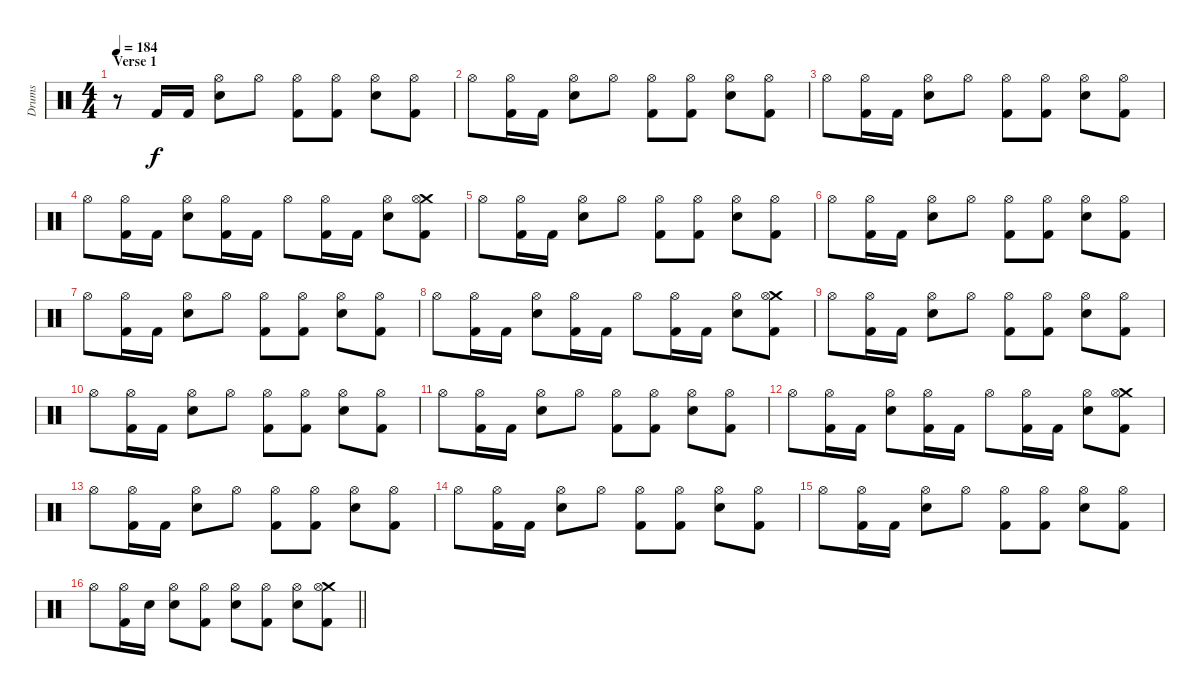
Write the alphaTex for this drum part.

\track ("Drums" "Drums") {instrument percussion}
\staff {score}
\articulation defaults
\ts (4 4)
\section ("" "Verse 1")
\tempo 184
\clef neutral
\ks c
r.8{dy f} "Kick (hit) 2".16 "Kick (hit) 2".16 ("Hi-Hat (open)" "Electric Snare (hit)").8 "Hi-Hat (open)".8 ("Hi-Hat (open)" "Kick (hit) 2").8 ("Hi-Hat (open)" "Kick (hit) 2").8 ("Hi-Hat (open)" "Electric Snare (hit)").8 ("Hi-Hat (open)" "Kick (hit) 2").8 |
"Hi-Hat (open)".8 ("Hi-Hat (open)" "Kick (hit) 2").16 "Kick (hit) 2".16 ("Hi-Hat (open)" "Electric Snare (hit)").8 "Hi-Hat (open)".8 ("Hi-Hat (open)" "Kick (hit) 2").8 ("Hi-Hat (open)" "Kick (hit) 2").8 ("Hi-Hat (open)" "Electric Snare (hit)").8 ("Hi-Hat (open)" "Kick (hit) 2").8 |
"Hi-Hat (open)".8 ("Hi-Hat (open)" "Kick (hit) 2").16 "Kick (hit) 2".16 ("Hi-Hat (open)" "Electric Snare (hit)").8 "Hi-Hat (open)".8 ("Hi-Hat (open)" "Kick (hit) 2").8 ("Hi-Hat (open)" "Kick (hit) 2").8 ("Hi-Hat (open)" "Electric Snare (hit)").8 ("Hi-Hat (open)" "Kick (hit) 2").8 |
"Hi-Hat (open)".8 ("Hi-Hat (open)" "Kick (hit) 2").16 "Kick (hit) 2".16 ("Hi-Hat (open)" "Electric Snare (hit)").8 ("Hi-Hat (open)" "Kick (hit) 2").16 "Kick (hit) 2".16 "Hi-Hat (open)".8 ("Hi-Hat (open)" "Kick (hit) 2").16 "Kick (hit) 2".16 ("Hi-Hat (open)" "Electric Snare (hit)").8 ("Crash medium (hit)" "Hi-Hat (open)" "Kick (hit) 2").8 |
"Hi-Hat (open)".8 ("Hi-Hat (open)" "Kick (hit) 2").16 "Kick (hit) 2".16 ("Hi-Hat (open)" "Electric Snare (hit)").8 "Hi-Hat (open)".8 ("Hi-Hat (open)" "Kick (hit) 2").8 ("Hi-Hat (open)" "Kick (hit) 2").8 ("Hi-Hat (open)" "Electric Snare (hit)").8 ("Hi-Hat (open)" "Kick (hit) 2").8 |
"Hi-Hat (open)".8 ("Hi-Hat (open)" "Kick (hit) 2").16 "Kick (hit) 2".16 ("Hi-Hat (open)" "Electric Snare (hit)").8 "Hi-Hat (open)".8 ("Hi-Hat (open)" "Kick (hit) 2").8 ("Hi-Hat (open)" "Kick (hit) 2").8 ("Hi-Hat (open)" "Electric Snare (hit)").8 ("Hi-Hat (open)" "Kick (hit) 2").8 |
"Hi-Hat (open)".8 ("Hi-Hat (open)" "Kick (hit) 2").16 "Kick (hit) 2".16 ("Hi-Hat (open)" "Electric Snare (hit)").8 "Hi-Hat (open)".8 ("Hi-Hat (open)" "Kick (hit) 2").8 ("Hi-Hat (open)" "Kick (hit) 2").8 ("Hi-Hat (open)" "Electric Snare (hit)").8 ("Hi-Hat (open)" "Kick (hit) 2").8 |
"Hi-Hat (open)".8 ("Hi-Hat (open)" "Kick (hit) 2").16 "Kick (hit) 2".16 ("Hi-Hat (open)" "Electric Snare (hit)").8 ("Hi-Hat (open)" "Kick (hit) 2").16 "Kick (hit) 2".16 "Hi-Hat (open)".8 ("Hi-Hat (open)" "Kick (hit) 2").16 "Kick (hit) 2".16 ("Hi-Hat (open)" "Electric Snare (hit)").8 ("Crash medium (hit)" "Hi-Hat (open)" "Kick (hit) 2").8 |
"Hi-Hat (open)".8 ("Hi-Hat (open)" "Kick (hit) 2").16 "Kick (hit) 2".16 ("Hi-Hat (open)" "Electric Snare (hit)").8 "Hi-Hat (open)".8 ("Hi-Hat (open)" "Kick (hit) 2").8 ("Hi-Hat (open)" "Kick (hit) 2").8 ("Hi-Hat (open)" "Electric Snare (hit)").8 ("Hi-Hat (open)" "Kick (hit) 2").8 |
"Hi-Hat (open)".8 ("Hi-Hat (open)" "Kick (hit) 2").16 "Kick (hit) 2".16 ("Hi-Hat (open)" "Electric Snare (hit)").8 "Hi-Hat (open)".8 ("Hi-Hat (open)" "Kick (hit) 2").8 ("Hi-Hat (open)" "Kick (hit) 2").8 ("Hi-Hat (open)" "Electric Snare (hit)").8 ("Hi-Hat (open)" "Kick (hit) 2").8 |
"Hi-Hat (open)".8 ("Hi-Hat (open)" "Kick (hit) 2").16 "Kick (hit) 2".16 ("Hi-Hat (open)" "Electric Snare (hit)").8 "Hi-Hat (open)".8 ("Hi-Hat (open)" "Kick (hit) 2").8 ("Hi-Hat (open)" "Kick (hit) 2").8 ("Hi-Hat (open)" "Electric Snare (hit)").8 ("Hi-Hat (open)" "Kick (hit) 2").8 |
"Hi-Hat (open)".8 ("Hi-Hat (open)" "Kick (hit) 2").16 "Kick (hit) 2".16 ("Hi-Hat (open)" "Electric Snare (hit)").8 ("Hi-Hat (open)" "Kick (hit) 2").16 "Kick (hit) 2".16 "Hi-Hat (open)".8 ("Hi-Hat (open)" "Kick (hit) 2").16 "Kick (hit) 2".16 ("Hi-Hat (open)" "Electric Snare (hit)").8 ("Crash medium (hit)" "Hi-Hat (open)" "Kick (hit) 2").8 |
"Hi-Hat (open)".8 ("Hi-Hat (open)" "Kick (hit) 2").16 "Kick (hit) 2".16 ("Hi-Hat (open)" "Electric Snare (hit)").8 "Hi-Hat (open)".8 ("Hi-Hat (open)" "Kick (hit) 2").8 ("Hi-Hat (open)" "Kick (hit) 2").8 ("Hi-Hat (open)" "Electric Snare (hit)").8 ("Hi-Hat (open)" "Kick (hit) 2").8 |
"Hi-Hat (open)".8 ("Hi-Hat (open)" "Kick (hit) 2").16 "Kick (hit) 2".16 ("Hi-Hat (open)" "Electric Snare (hit)").8 "Hi-Hat (open)".8 ("Hi-Hat (open)" "Kick (hit) 2").8 ("Hi-Hat (open)" "Kick (hit) 2").8 ("Hi-Hat (open)" "Electric Snare (hit)").8 ("Hi-Hat (open)" "Kick (hit) 2").8 |
"Hi-Hat (open)".8 ("Hi-Hat (open)" "Kick (hit) 2").16 "Kick (hit) 2".16 ("Hi-Hat (open)" "Electric Snare (hit)").8 "Hi-Hat (open)".8 ("Hi-Hat (open)" "Kick (hit) 2").8 ("Hi-Hat (open)" "Kick (hit) 2").8 ("Hi-Hat (open)" "Electric Snare (hit)").8 ("Hi-Hat (open)" "Kick (hit) 2").8 |
\barLineRight lightlight "Hi-Hat (open)".8
("Hi-Hat (open)" "Kick (hit) 2").16 "Electric Snare (hit)".16 ("Hi-Hat (open)" "Electric Snare (hit)").8 ("Hi-Hat (open)" "Kick (hit) 2").8 ("Hi-Hat (open)" "Electric Snare (hit)").8 ("Hi-Hat (open)" "Kick (hit) 2").8 ("Hi-Hat (open)" "Electric Snare (hit)").8 ("Crash medium (hit)" "Hi-Hat (open)" "Kick (hit) 2").8
